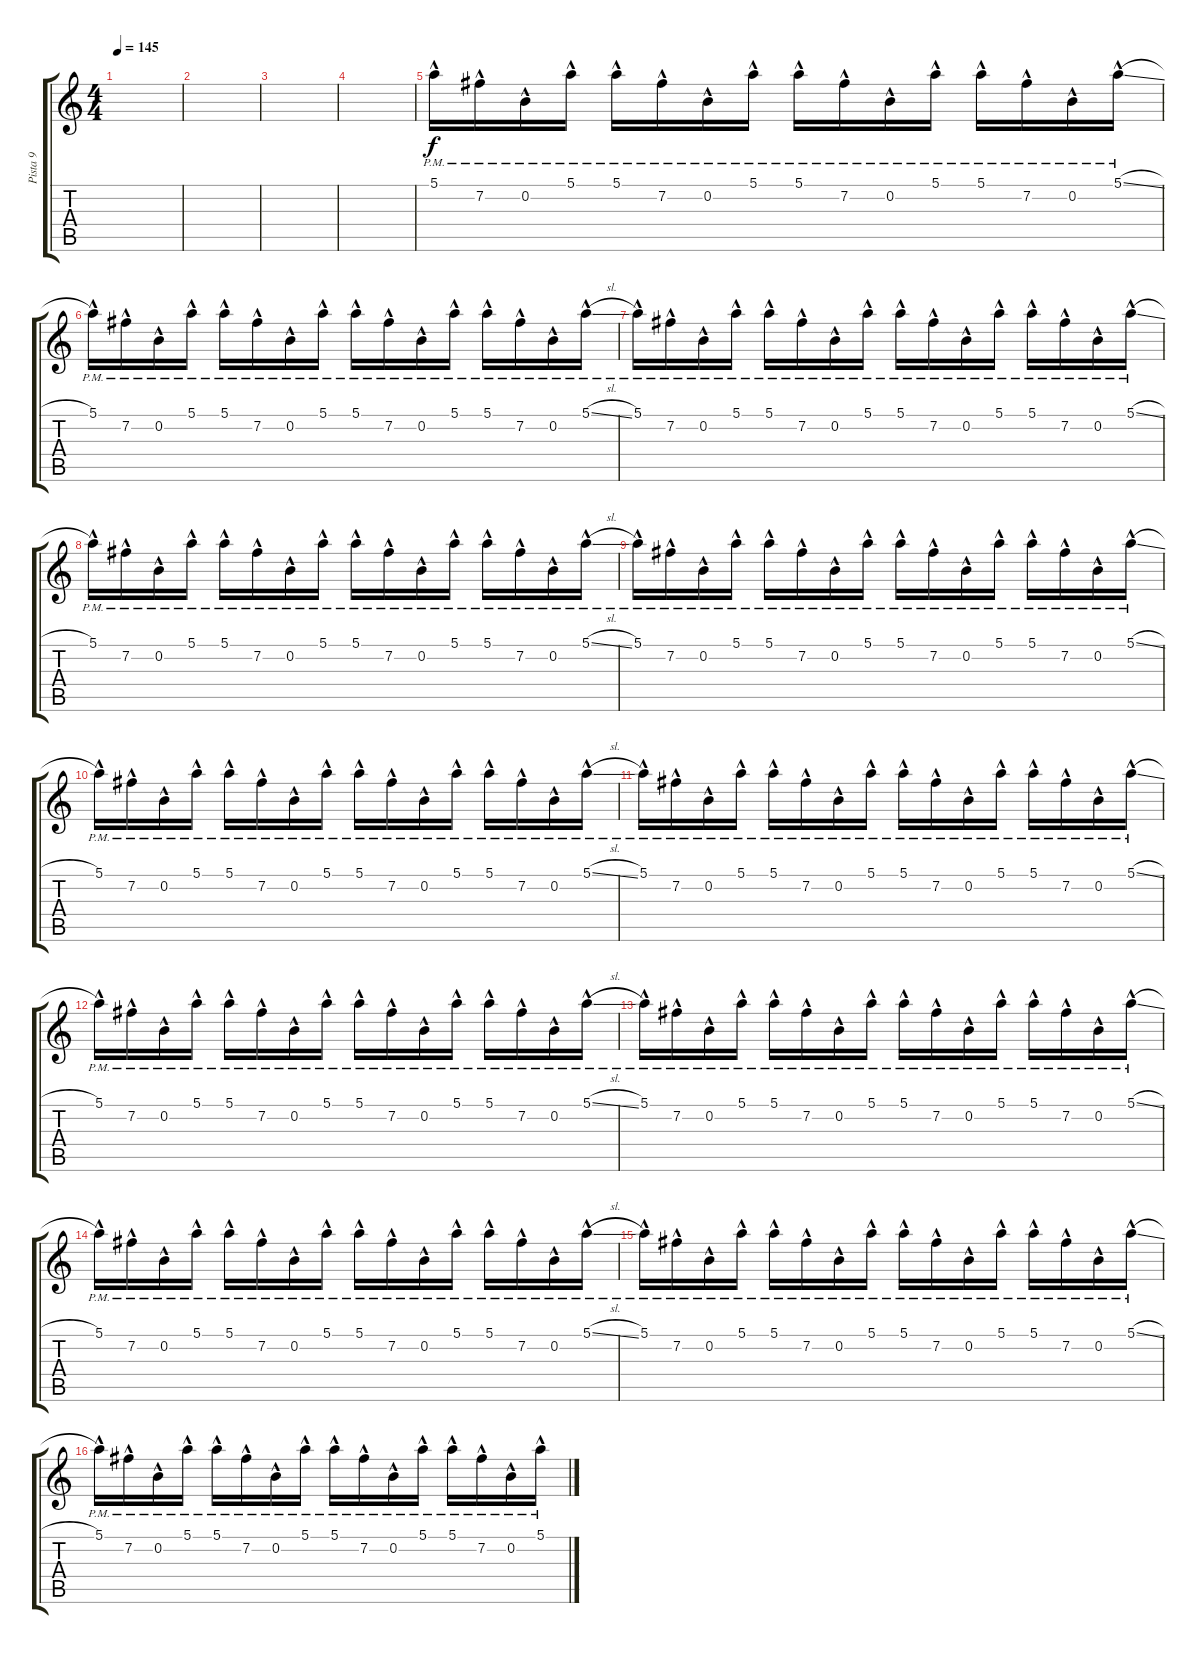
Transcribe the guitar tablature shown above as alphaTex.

\track ("Pista 9" "Pista 9") {instrument synthbass1}
\staff {score tabs}
\tuning (E4 B3 G3 D3 A2 E2) {hide}
\ts (4 4)
\tempo 145
\clef g2
\ks c
|
|
|
|
5.1{hac pm}.16 7.2{hac pm}.16 0.2{hac pm}.16 5.1{hac pm}.16 5.1{hac pm}.16 7.2{hac pm}.16 0.2{hac pm}.16 5.1{hac pm}.16 5.1{hac pm}.16 7.2{hac pm}.16 0.2{hac pm}.16 5.1{hac pm}.16 5.1{hac pm}.16 7.2{hac pm}.16 0.2{hac pm}.16 5.1{sl hac pm}.16 |
5.1{hac pm}.16 7.2{hac pm}.16 0.2{hac pm}.16 5.1{hac pm}.16 5.1{hac pm}.16 7.2{hac pm}.16 0.2{hac pm}.16 5.1{hac pm}.16 5.1{hac pm}.16 7.2{hac pm}.16 0.2{hac pm}.16 5.1{hac pm}.16 5.1{hac pm}.16 7.2{hac pm}.16 0.2{hac pm}.16 5.1{sl hac pm}.16 |
5.1{hac pm}.16 7.2{hac pm}.16 0.2{hac pm}.16 5.1{hac pm}.16 5.1{hac pm}.16 7.2{hac pm}.16 0.2{hac pm}.16 5.1{hac pm}.16 5.1{hac pm}.16 7.2{hac pm}.16 0.2{hac pm}.16 5.1{hac pm}.16 5.1{hac pm}.16 7.2{hac pm}.16 0.2{hac pm}.16 5.1{sl hac pm}.16 |
5.1{hac pm}.16 7.2{hac pm}.16 0.2{hac pm}.16 5.1{hac pm}.16 5.1{hac pm}.16 7.2{hac pm}.16 0.2{hac pm}.16 5.1{hac pm}.16 5.1{hac pm}.16 7.2{hac pm}.16 0.2{hac pm}.16 5.1{hac pm}.16 5.1{hac pm}.16 7.2{hac pm}.16 0.2{hac pm}.16 5.1{sl hac pm}.16 |
5.1{hac pm}.16 7.2{hac pm}.16 0.2{hac pm}.16 5.1{hac pm}.16 5.1{hac pm}.16 7.2{hac pm}.16 0.2{hac pm}.16 5.1{hac pm}.16 5.1{hac pm}.16 7.2{hac pm}.16 0.2{hac pm}.16 5.1{hac pm}.16 5.1{hac pm}.16 7.2{hac pm}.16 0.2{hac pm}.16 5.1{sl hac pm}.16 |
5.1{hac pm}.16 7.2{hac pm}.16 0.2{hac pm}.16 5.1{hac pm}.16 5.1{hac pm}.16 7.2{hac pm}.16 0.2{hac pm}.16 5.1{hac pm}.16 5.1{hac pm}.16 7.2{hac pm}.16 0.2{hac pm}.16 5.1{hac pm}.16 5.1{hac pm}.16 7.2{hac pm}.16 0.2{hac pm}.16 5.1{sl hac pm}.16 |
5.1{hac pm}.16 7.2{hac pm}.16 0.2{hac pm}.16 5.1{hac pm}.16 5.1{hac pm}.16 7.2{hac pm}.16 0.2{hac pm}.16 5.1{hac pm}.16 5.1{hac pm}.16 7.2{hac pm}.16 0.2{hac pm}.16 5.1{hac pm}.16 5.1{hac pm}.16 7.2{hac pm}.16 0.2{hac pm}.16 5.1{sl hac pm}.16 |
5.1{hac pm}.16 7.2{hac pm}.16 0.2{hac pm}.16 5.1{hac pm}.16 5.1{hac pm}.16 7.2{hac pm}.16 0.2{hac pm}.16 5.1{hac pm}.16 5.1{hac pm}.16 7.2{hac pm}.16 0.2{hac pm}.16 5.1{hac pm}.16 5.1{hac pm}.16 7.2{hac pm}.16 0.2{hac pm}.16 5.1{sl hac pm}.16 |
5.1{hac pm}.16 7.2{hac pm}.16 0.2{hac pm}.16 5.1{hac pm}.16 5.1{hac pm}.16 7.2{hac pm}.16 0.2{hac pm}.16 5.1{hac pm}.16 5.1{hac pm}.16 7.2{hac pm}.16 0.2{hac pm}.16 5.1{hac pm}.16 5.1{hac pm}.16 7.2{hac pm}.16 0.2{hac pm}.16 5.1{sl hac pm}.16 |
5.1{hac pm}.16 7.2{hac pm}.16 0.2{hac pm}.16 5.1{hac pm}.16 5.1{hac pm}.16 7.2{hac pm}.16 0.2{hac pm}.16 5.1{hac pm}.16 5.1{hac pm}.16 7.2{hac pm}.16 0.2{hac pm}.16 5.1{hac pm}.16 5.1{hac pm}.16 7.2{hac pm}.16 0.2{hac pm}.16 5.1{sl hac pm}.16 |
5.1{hac pm}.16 7.2{hac pm}.16 0.2{hac pm}.16 5.1{hac pm}.16 5.1{hac pm}.16 7.2{hac pm}.16 0.2{hac pm}.16 5.1{hac pm}.16 5.1{hac pm}.16 7.2{hac pm}.16 0.2{hac pm}.16 5.1{hac pm}.16 5.1{hac pm}.16 7.2{hac pm}.16 0.2{hac pm}.16 5.1{sl hac pm}.16 |
5.1{hac pm}.16 7.2{hac pm}.16 0.2{hac pm}.16 5.1{hac pm}.16 5.1{hac pm}.16 7.2{hac pm}.16 0.2{hac pm}.16 5.1{hac pm}.16 5.1{hac pm}.16 7.2{hac pm}.16 0.2{hac pm}.16 5.1{hac pm}.16 5.1{hac pm}.16 7.2{hac pm}.16 0.2{hac pm}.16 5.1{sl hac pm}.16
